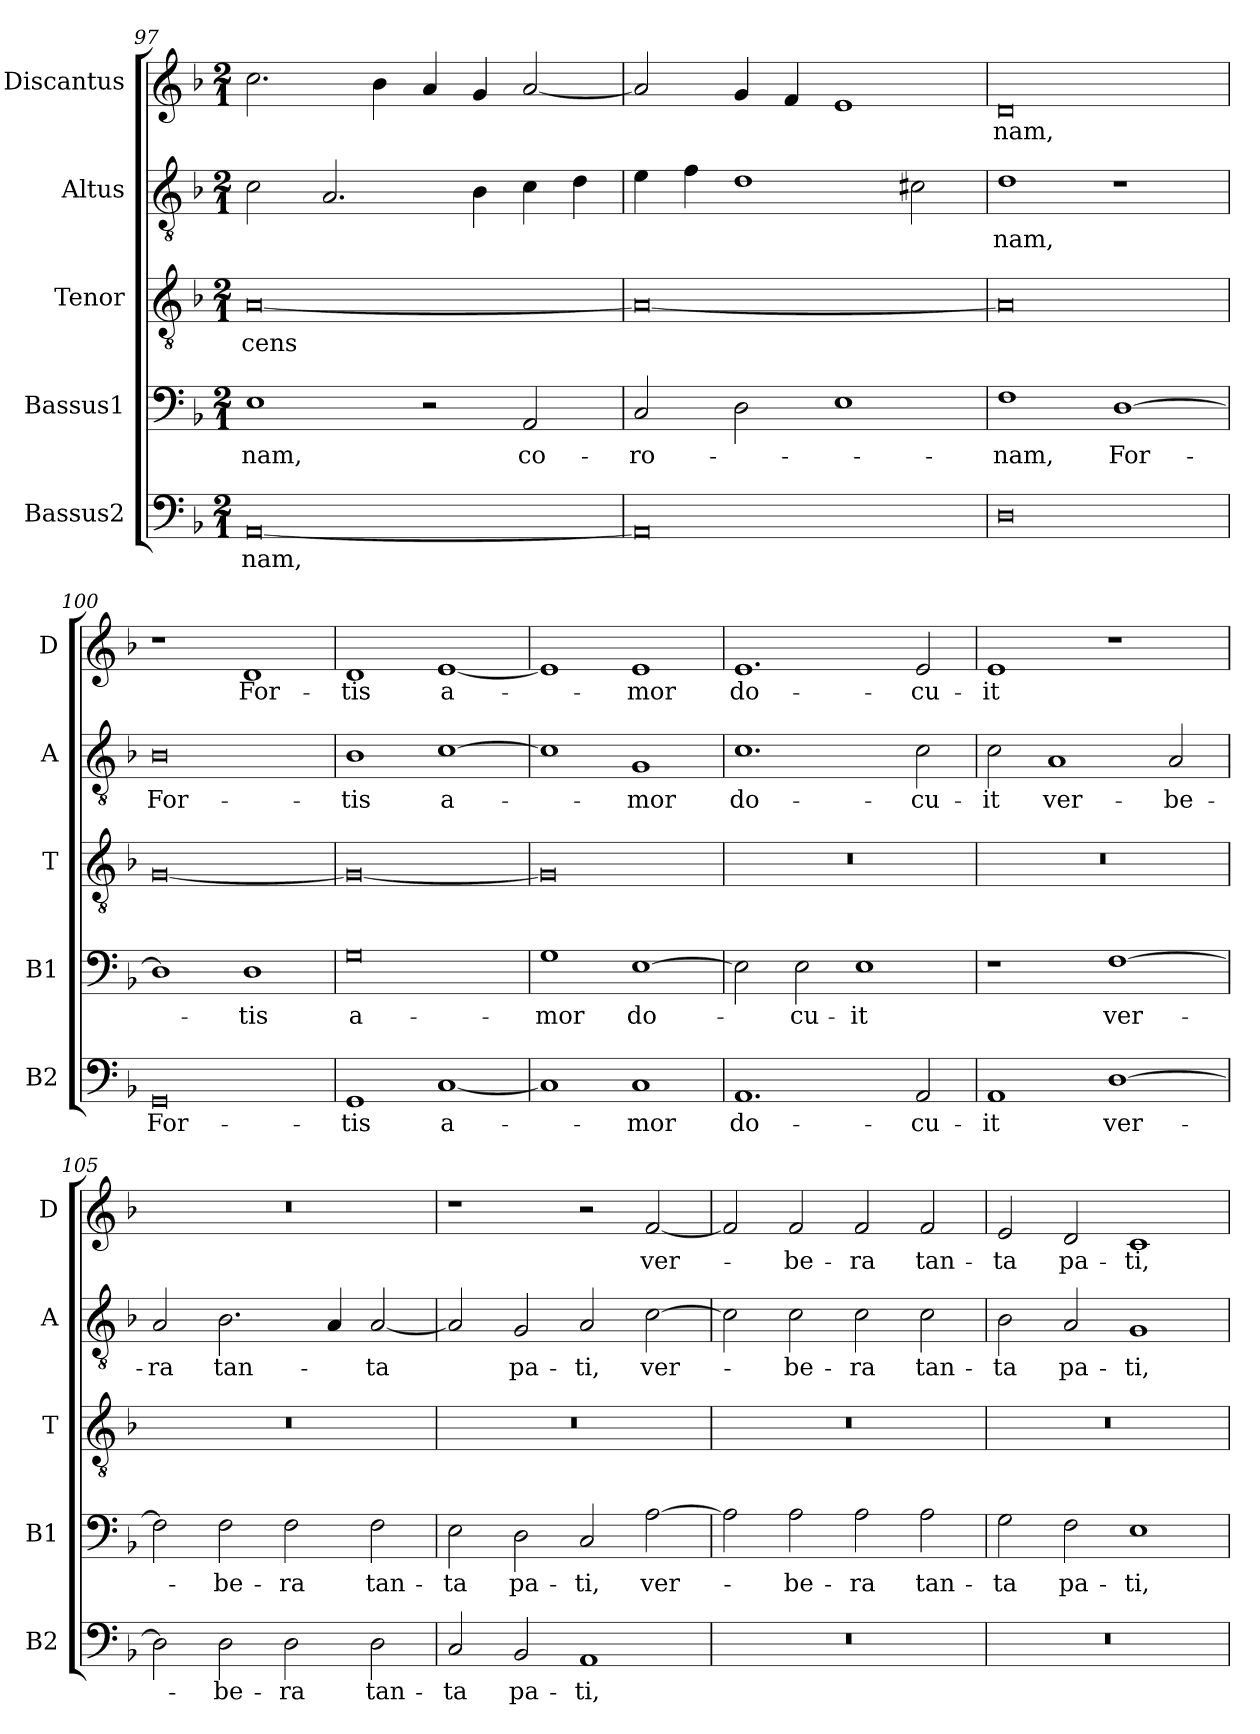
**kern	**text	**kern	**text	**kern	**text	**kern	**text	**kern	**text
*part5	*part5	*part4	*part4	*part3	*part3	*part2	*part2	*part1	*part1
*staff5	*staff5	*staff4	*staff4	*staff3	*staff3	*staff2	*staff2	*staff1	*staff1
*I"Bassus2	*	*I"Bassus1	*	*I"Tenor	*	*I"Altus	*	*I"Discantus	*
*I'B2	*	*I'B1	*	*I'T	*	*I'A	*	*I'D	*
*clefF4	*	*clefF4	*	*clefGv2	*	*clefGv2	*	*clefG2	*
*k[b-]	*	*k[b-]	*	*k[b-]	*	*k[b-]	*	*k[b-]	*
*M2/1	*	*M2/1	*	*M2/1	*	*M2/1	*	*M2/1	*
=97	=97	=97	=97	=97	=97	=97	=97	=97	=97
[0AA	-nam,	1E	-nam,	[0A	-cens	2c\	.	2.cc\	.
.	.	.	.	.	.	2.A/	.	.	.
.	.	.	.	.	.	.	.	4b-\	.
.	.	2r	.	.	.	.	.	4a/	.
.	.	.	.	.	.	4B-\	.	4g/	.
.	.	2AA/	co-	.	.	4c\	.	[2a/	.
.	.	.	.	.	.	4d\	.	.	.
=98	=98	=98	=98	=98	=98	=98	=98	=98	=98
0AA]	.	2C/	-ro-	0A_	.	4e\	.	2a/]	.
.	.	.	.	.	.	4f\	.	.	.
.	.	2D\	.	.	.	1d	.	4g/	.
.	.	.	.	.	.	.	.	4f/	.
.	.	1E	.	.	.	.	.	1e	.
.	.	.	.	.	.	2c#X\	.	.	.
=99	=99	=99	=99	=99	=99	=99	=99	=99	=99
0D	.	1F	-nam,	0A]	.	1d	-nam,	0d	-nam,
.	.	[1D	For-	.	.	1r	.	.	.
=100	=100	=100	=100	=100	=100	=100	=100	=100	=100
0GG	For-	1D]	.	[0G	.	0B-	For-	1r	.
.	.	1D	-tis	.	.	.	.	1d	For-
=101	=101	=101	=101	=101	=101	=101	=101	=101	=101
1GG	-tis	0G	a-	0G_	.	1B-	-tis	1d	-tis
[1C	a-	.	.	.	.	[1c	a-	[1e	a-
=102	=102	=102	=102	=102	=102	=102	=102	=102	=102
1C]	.	1G	-mor	0G]	.	1c]	.	1e]	.
1C	-mor	[1E	do-	.	.	1G	-mor	1e	-mor
=103	=103	=103	=103	=103	=103	=103	=103	=103	=103
1.AA	do-	2E\]	.	0r	.	1.c	do-	1.e	do-
.	.	2E\	-cu-	.	.	.	.	.	.
.	.	1E	-it	.	.	.	.	.	.
2AA/	-cu-	.	.	.	.	2c\	-cu-	2e/	-cu-
=104	=104	=104	=104	=104	=104	=104	=104	=104	=104
1AA	-it	1r	.	0r	.	2c\	-it	1e	-it
.	.	.	.	.	.	1A	ver-	.	.
[1D	ver-	[1F	ver-	.	.	.	.	1r	.
.	.	.	.	.	.	2A/	-be-	.	.
=105	=105	=105	=105	=105	=105	=105	=105	=105	=105
2D\]	.	2F\]	.	0r	.	2A/	-ra	0r	.
2D\	-be-	2F\	-be-	.	.	2.B-\	tan-	.	.
2D\	-ra	2F\	-ra	.	.	.	.	.	.
.	.	.	.	.	.	4A/	.	.	.
2D\	tan-	2F\	tan-	.	.	[2A/	-ta	.	.
=106	=106	=106	=106	=106	=106	=106	=106	=106	=106
2C/	-ta	2E\	-ta	0r	.	2A/]	.	1r	.
2BB-/	pa-	2D\	pa-	.	.	2G/	pa-	.	.
1AA	-ti,	2C/	-ti,	.	.	2A/	-ti,	2r	.
.	.	[2A\	ver-	.	.	[2c\	ver-	[2f/	ver-
=107	=107	=107	=107	=107	=107	=107	=107	=107	=107
0r	.	2A\]	.	0r	.	2c\]	.	2f/]	.
.	.	2A\	-be-	.	.	2c\	-be-	2f/	-be-
.	.	2A\	-ra	.	.	2c\	-ra	2f/	-ra
.	.	2A\	tan-	.	.	2c\	tan-	2f/	tan-
=108	=108	=108	=108	=108	=108	=108	=108	=108	=108
0r	.	2G\	-ta	0r	.	2B-\	-ta	2e/	-ta
.	.	2F\	pa-	.	.	2A/	pa-	2d/	pa-
.	.	1E	-ti,	.	.	1G	-ti,	1c	-ti,
=	=	=	=	=	=	=	=	=	=
*-	*-	*-	*-	*-	*-	*-	*-	*-	*-
